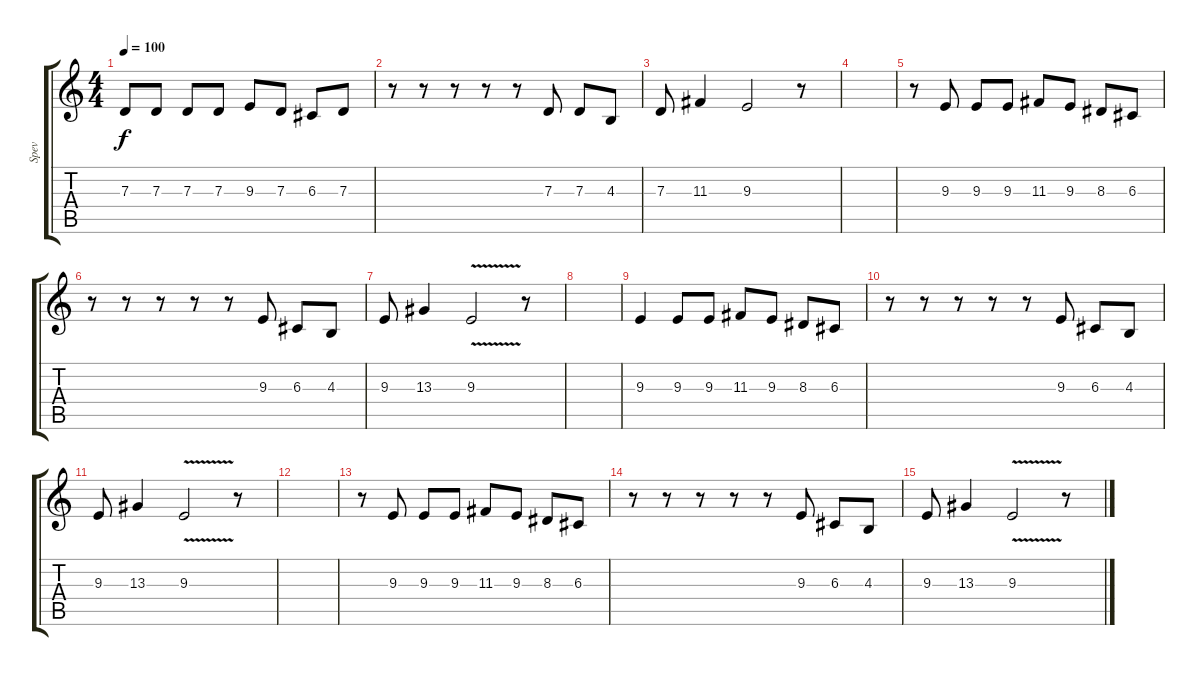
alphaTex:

\track ("Spev" "Spev") {instrument trumpet}
\staff {score tabs}
\tuning (E4 B3 G3 D3 A2 E2) {hide}
\ts (4 4)
\tempo 100
\clef g2
\ks c
7.3.8{dy f} 7.3.8 7.3.8 7.3.8 9.3.8 7.3.8 6.3.8 7.3.8 |
r.8 r.8 r.8 r.8 r.8 7.3.8 7.3.8 4.3.8 |
7.3.8 11.3.4 9.3.2 r.8 |
|
r.8 9.3.8 9.3.8 9.3.8 11.3.8 9.3.8 8.3.8 6.3.8 |
r.8 r.8 r.8 r.8 r.8 9.3.8 6.3.8 4.3.8 |
9.3.8 13.3.4 9.3{v}.2 r.8 |
|
9.3.4 9.3.8 9.3.8 11.3.8 9.3.8 8.3.8 6.3.8 |
r.8 r.8 r.8 r.8 r.8 9.3.8 6.3.8 4.3.8 |
9.3.8 13.3.4 9.3{v}.2 r.8 |
|
r.8 9.3.8 9.3.8 9.3.8 11.3.8 9.3.8 8.3.8 6.3.8 |
r.8 r.8 r.8 r.8 r.8 9.3.8 6.3.8 4.3.8 |
9.3.8 13.3.4 9.3{v}.2 r.8
